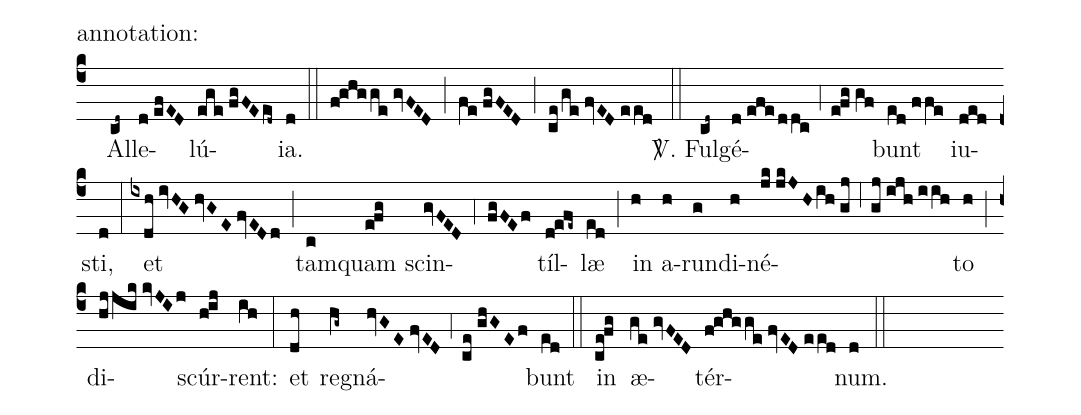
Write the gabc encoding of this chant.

mode:I;
office-part:Alleluia;
%%
(c4) () Al(cd~)le(d//efED)lú(ege//fgFEed~)ia.(d) (::) (f!ghgge//gvFED) (;) (fe//fgFED) (;) (ce/ge//fvED//eed) (::) <sp>V/</sp>. Ful(cd~)gé(d//efe/ddc,4e!fg//gf)bunt(ed//ffe) iu(ded)sti,(d) (:) et(ixdh//ivHG//hvGE//fvEDd) (;) tam(c)quam(e!fg) scin(gvFED)(,4)(fgFEf)tíl(d!efe~)læ(ed) (;) in(h) a(h)run(g)di(h)né(jk//jkJH/ih//gj,6gj//ijh//iih)to(h) (;) di(hjjik//kvJIj)scúr(h!ij)rent:(ih) (:) et(dh) re(hg~)gná(hvGE//fvED,4ce//ghGEf)bunt(ed) (::) in(ce!fg) æ(ge//gvFED)tér(f!ghgge//fvED//eed)num.(d) (::)
